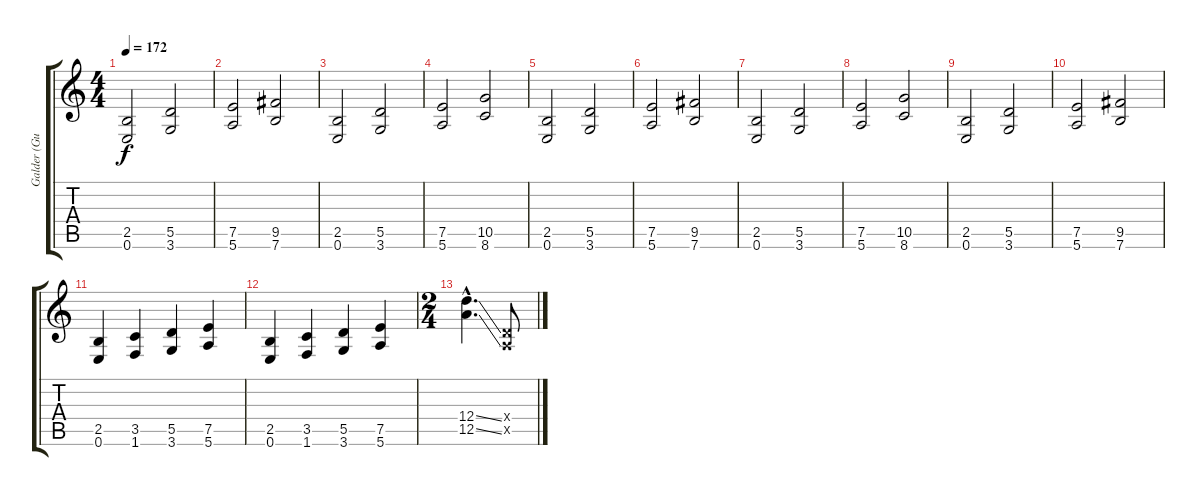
\track ("Galder (Guitar2) Solo" "Galder (Gu") {instrument distortionguitar}
\staff {score tabs}
\tuning (E4 B3 G3 D3 A2 E2) {hide}
\ts (4 4)
\tempo 172
\clef g2
\ks c
(2.5 0.6).2{dy f} (5.5 3.6).2 |
(7.5 5.6).2 (9.5 7.6).2 |
(2.5 0.6).2 (5.5 3.6).2 |
(7.5 5.6).2 (10.5 8.6).2 |
(2.5 0.6).2 (5.5 3.6).2 |
(7.5 5.6).2 (9.5 7.6).2 |
(2.5 0.6).2 (5.5 3.6).2 |
(7.5 5.6).2 (10.5 8.6).2 |
(2.5 0.6).2 (5.5 3.6).2 |
(7.5 5.6).2 (9.5 7.6).2 |
(2.5 0.6).4 (3.5 1.6).4 (5.5 3.6).4 (7.5 5.6).4 |
(2.5 0.6).4 (3.5 1.6).4 (5.5 3.6).4 (7.5 5.6).4 |
\ts (2 4)
(12.4{ss hac} 12.5{ss hac}).4{d} (0.4{x} 0.5{x}).8
